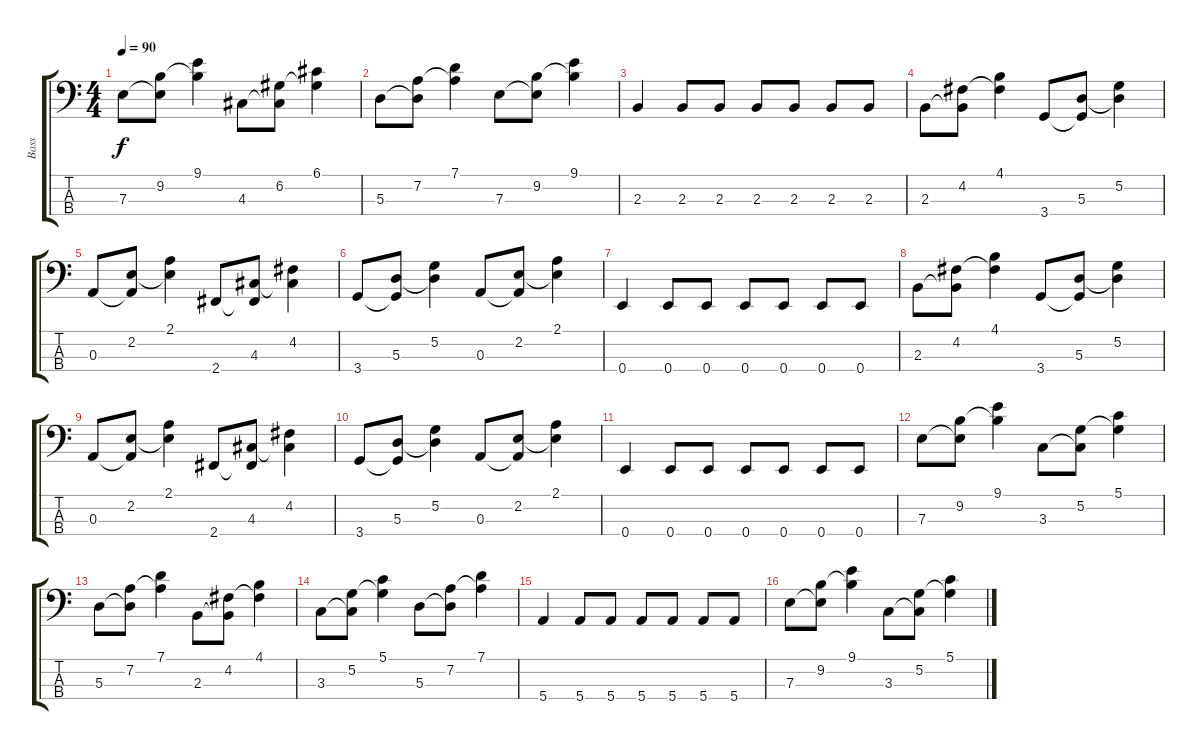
\track ("Bass" "Bass") {instrument electricbassfinger}
\staff {score tabs}
\tuning (G2 D2 A1 E1) {hide}
\ts (4 4)
\tempo 90
\clef f4
\ks c
7.3.8{dy f} (9.2 7.3{t}).8 (9.1 9.2{t}).4 4.3.8 (6.2 4.3{t}).8 (6.1 6.2{t}).4 |
5.3.8 (7.2 5.3{t}).8 (7.1 7.2{t}).4 7.3.8 (9.2 7.3{t}).8 (9.1 9.2{t}).4 |
2.3.4 2.3.8 2.3.8 2.3.8 2.3.8 2.3.8 2.3.8 |
2.3.8 (4.2 2.3{t}).8 (4.1 4.2{t}).4 3.4.8 (5.3 3.4{t}).8 (5.2 5.3{t}).4 |
0.3.8 (2.2 0.3{t}).8 (2.1 2.2{t}).4 2.4.8 (4.3 2.4{t}).8 (4.2 4.3{t}).4 |
3.4.8 (5.3 3.4{t}).8 (5.2 5.3{t}).4 0.3.8 (2.2 0.3{t}).8 (2.1 2.2{t}).4 |
0.4.4 0.4.8 0.4.8 0.4.8 0.4.8 0.4.8 0.4.8 |
2.3.8 (4.2 2.3{t}).8 (4.1 4.2{t}).4 3.4.8 (5.3 3.4{t}).8 (5.2 5.3{t}).4 |
0.3.8 (2.2 0.3{t}).8 (2.1 2.2{t}).4 2.4.8 (4.3 2.4{t}).8 (4.2 4.3{t}).4 |
3.4.8 (5.3 3.4{t}).8 (5.2 5.3{t}).4 0.3.8 (2.2 0.3{t}).8 (2.1 2.2{t}).4 |
0.4.4 0.4.8 0.4.8 0.4.8 0.4.8 0.4.8 0.4.8 |
7.3.8 (9.2 7.3{t}).8 (9.1 9.2{t}).4 3.3.8 (5.2 3.3{t}).8 (5.1 5.2{t}).4 |
5.3.8 (7.2 5.3{t}).8 (7.1 7.2{t}).4 2.3.8 (4.2 2.3{t}).8 (4.1 4.2{t}).4 |
3.3.8 (5.2 3.3{t}).8 (5.1 5.2{t}).4 5.3.8 (7.2 5.3{t}).8 (7.1 7.2{t}).4 |
5.4.4 5.4.8 5.4.8 5.4.8 5.4.8 5.4.8 5.4.8 |
7.3.8 (9.2 7.3{t}).8 (9.1 9.2{t}).4 3.3.8 (5.2 3.3{t}).8 (5.1 5.2{t}).4
